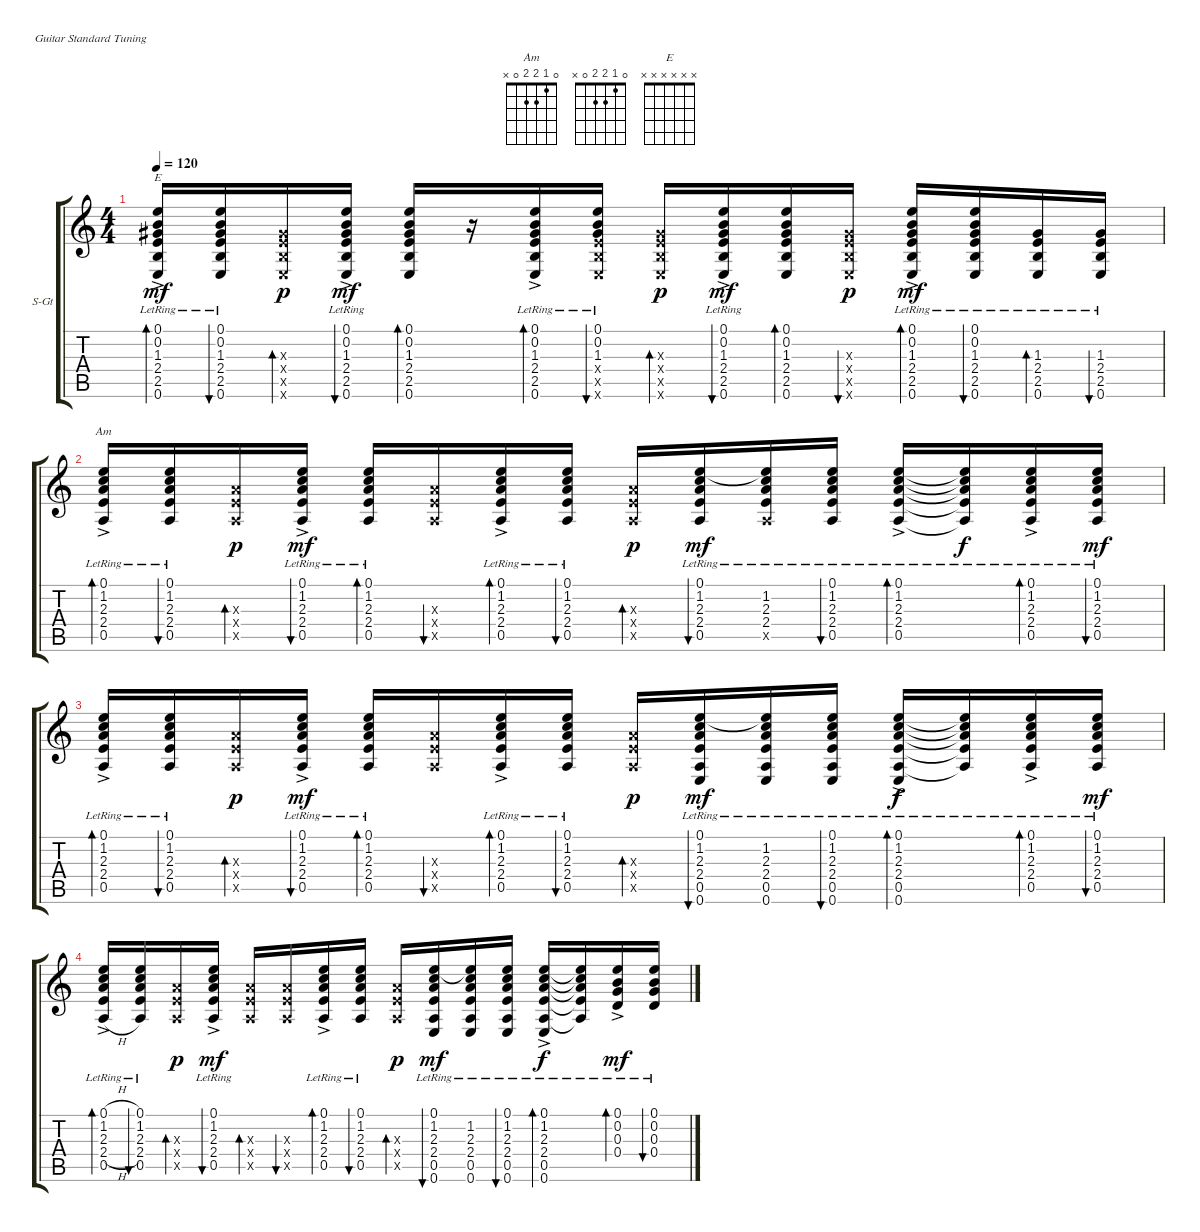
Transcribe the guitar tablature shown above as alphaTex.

\bracketExtendMode groupsimilarinstruments
\firstSystemTrackNameOrientation horizontal
\otherSystemsTrackNameOrientation horizontal
\track ("Guitar 1" "S-Gt") {instrument acousticguitarsteel}
\staff {score tabs}
\tuning (E4 B3 G3 D3 A2 E2)
\chord ("Am" 0 1 2 2 0 x)
\chord ("" 0 1 2 2 0 x)
\chord ("E" x x x x x x)
\ts (4 4)
\tempo 120
\clef g2
\ks c
(0.1{ac lr} 0.2{ac lr} 1.3{ac lr} 2.4{ac lr} 2.5{ac lr} 0.6{ac lr}).16{bd 60 ch "E" dy mf} (0.1{lr} 0.2{lr} 1.3{lr} 2.4{lr} 2.5{lr} 0.6{lr}).16{bu 60} (1.3{x} 2.4{x} 2.5{x} 0.6{x}).16{bd 60 dy p} (0.1{ac lr} 0.2{ac lr} 1.3{ac lr} 2.4{ac lr} 2.5{ac lr} 0.6{ac lr}).16{bu 60 dy mf} (0.1 0.2 1.3 2.4 2.5 0.6).16{bd 60} r.16 (0.1{ac lr} 0.2{ac lr} 1.3{ac lr} 2.4{ac lr} 2.5{ac lr} 0.6{ac lr}).16{bd 60} (0.1{lr} 0.2{lr} 1.3{lr} 2.4{x} 2.5{x} 0.6{x}).16{bu 60} (1.3{x} 2.4{x} 2.5{x} 0.6{x}).16{bd 60 dy p} (0.1{ac lr} 0.2{ac lr} 1.3{ac lr} 2.4{ac lr} 2.5{ac lr} 0.6{ac lr}).16{bu 60 dy mf} (0.1 0.2 1.3 2.4 2.5 0.6).16{bd 60} (1.3{x} 2.4{x} 2.5{x} 0.6{x}).16{bu 60 dy p} (0.1{ac lr} 0.2{ac lr} 1.3{ac lr} 2.4{ac lr} 2.5{ac lr} 0.6{ac lr}).16{bd 60 dy mf} (0.1{lr} 0.2{lr} 1.3{lr} 2.4{lr} 2.5{lr} 0.6{lr}).16{bu 60} (1.3{lr} 2.4{lr} 2.5{lr} 0.6{lr}).16{bd 60} (1.3{lr} 2.4{lr} 2.5{lr} 0.6{lr}).16{bu 60} |
(0.1{ac lr} 1.2{ac lr} 2.3{ac lr} 2.4{ac lr} 0.5{ac lr}).16{bd 60 ch "Am"} (0.1{lr} 1.2{lr} 2.3{lr} 2.4{lr} 0.5{lr}).16{bu 60} (2.3{x} 2.4{x} 0.5{x}).16{bd 60 dy p} (0.1{ac lr} 1.2{ac lr} 2.3{ac lr} 2.4{ac lr} 0.5{ac lr}).16{bu 60 dy mf} (0.1{lr} 1.2{lr} 2.3{lr} 2.4{lr} 0.5{lr}).16{bd 60} (2.3{x} 2.4{x} 0.5{x}).16{bu 60} (0.1{ac lr} 1.2{ac lr} 2.3{ac lr} 2.4{ac lr} 0.5{ac lr}).16{bd 60} (0.1{lr} 1.2{lr} 2.3{lr} 2.4{lr} 0.5{lr}).16{bu 60} (2.3{x} 2.4{x} 0.5{x}).16{bd 60 dy p} (0.1{lr} 1.2{lr} 2.3{lr} 2.4{lr} 0.5{lr}).16{bu 60 dy mf} (0.1{lr t} 1.2 2.3 2.4 0.5{x}).16 (0.1{lr} 1.2{lr} 2.3{lr} 2.4{lr} 0.5{lr}).16{bu 60} (0.1{ac lr} 1.2{ac lr} 2.3{ac lr} 2.4{ac lr} 0.5{ac lr}).16{bd 60} (0.1{lr t} 1.2{lr t} 2.3{lr t} 2.4{lr t} 0.5{lr t}).16{dy f} (0.1{ac lr} 1.2{ac lr} 2.3{ac lr} 2.4{ac lr} 0.5{lr}).16{bd 60} (0.1{lr} 1.2{lr} 2.3{lr} 2.4{lr} 0.5{lr}).16{bu 60 dy mf} |
(0.1{ac lr} 1.2{ac lr} 2.3{ac lr} 2.4{ac lr} 0.5{ac lr}).16{bd 60 ch ""} (0.1{lr} 1.2{lr} 2.3{lr} 2.4{lr} 0.5{lr}).16{bu 60} (2.3{x} 2.4{x} 0.5{x}).16{bd 60 dy p} (0.1{ac lr} 1.2{ac lr} 2.3{ac lr} 2.4{ac lr} 0.5{ac lr}).16{bu 60 dy mf} (0.1{lr} 1.2{lr} 2.3{lr} 2.4{lr} 0.5{lr}).16{bd 60} (2.3{x} 2.4{x} 0.5{x}).16{bu 60} (0.1{ac lr} 1.2{ac lr} 2.3{ac lr} 2.4{ac lr} 0.5{ac lr}).16{bd 60} (0.1{lr} 1.2{lr} 2.3{lr} 2.4{lr} 0.5{lr}).16{bu 60} (2.3{x} 2.4{x} 0.5{x}).16{bd 60 dy p} (0.1{lr} 1.2{lr} 2.3{lr} 2.4{lr} 0.5{lr} 0.6).16{bu 60 dy mf} (0.1{lr t} 1.2 2.3 2.4 0.5 0.6).16 (0.1{lr} 1.2{lr} 2.3{lr} 2.4{lr} 0.5{lr} 0.6).16{bu 60} (0.1{ac lr} 1.2{ac lr} 2.3{ac lr} 2.4{ac lr} 0.5{ac lr} 0.6).16{bd 60 dy f} (0.1{lr t} 1.2{lr t} 2.3{lr t} 2.4{lr t} 0.5{lr t}).16 (0.1{ac lr} 1.2{ac lr} 2.3{ac lr} 2.4{ac lr} 0.5{lr}).16{bd 60} (0.1{lr} 1.2{lr} 2.3{lr} 2.4{lr} 0.5{lr}).16{bu 60 dy mf} |
(0.1{h ac lr} 1.2{h ac lr} 2.3{h ac lr} 2.4{h ac lr} 0.5{h ac lr}).16{bd 60 ch ""} (0.1{lr} 1.2{lr} 2.3{lr} 2.4{lr} 0.5{lr}).16{bu 60} (2.3{x} 2.4{x} 0.5{x}).16{bd 60 dy p} (0.1{ac lr} 1.2{ac lr} 2.3{ac lr} 2.4{ac lr} 0.5{ac lr}).16{bu 60 dy mf} (2.3{x} 2.4{x} 0.5{x}).16{bd 60} (2.3{x} 2.4{x} 0.5{x}).16{bu 60} (0.1{ac lr} 1.2{ac lr} 2.3{ac lr} 2.4{ac lr} 0.5{ac lr}).16{bd 60} (0.1{lr} 1.2{lr} 2.3{lr} 2.4{lr} 0.5{lr}).16{bu 60} (2.3{x} 2.4{x} 0.5{x}).16{bd 60 dy p} (0.1{lr} 1.2{lr} 2.3{lr} 2.4{lr} 0.5{lr} 0.6).16{bu 60 dy mf} (0.1{lr t} 1.2 2.3 2.4 0.5 0.6).16 (0.1{lr} 1.2{lr} 2.3{lr} 2.4{lr} 0.5{lr} 0.6).16{bu 60} (0.1{ac lr} 1.2{ac lr} 2.3{ac lr} 2.4{ac lr} 0.5{ac lr} 0.6).16{bd 60 dy f} (0.1{lr t} 1.2{lr t} 2.3{lr t} 2.4{lr t} 0.5{lr t}).16 (0.1{ac lr} 0.2{ac lr} 0.3{ac lr} 0.4{ac lr}).16{bd 60 dy mf} (0.1{lr} 0.2{lr} 0.3{lr} 0.4{lr}).16{bu 60}
